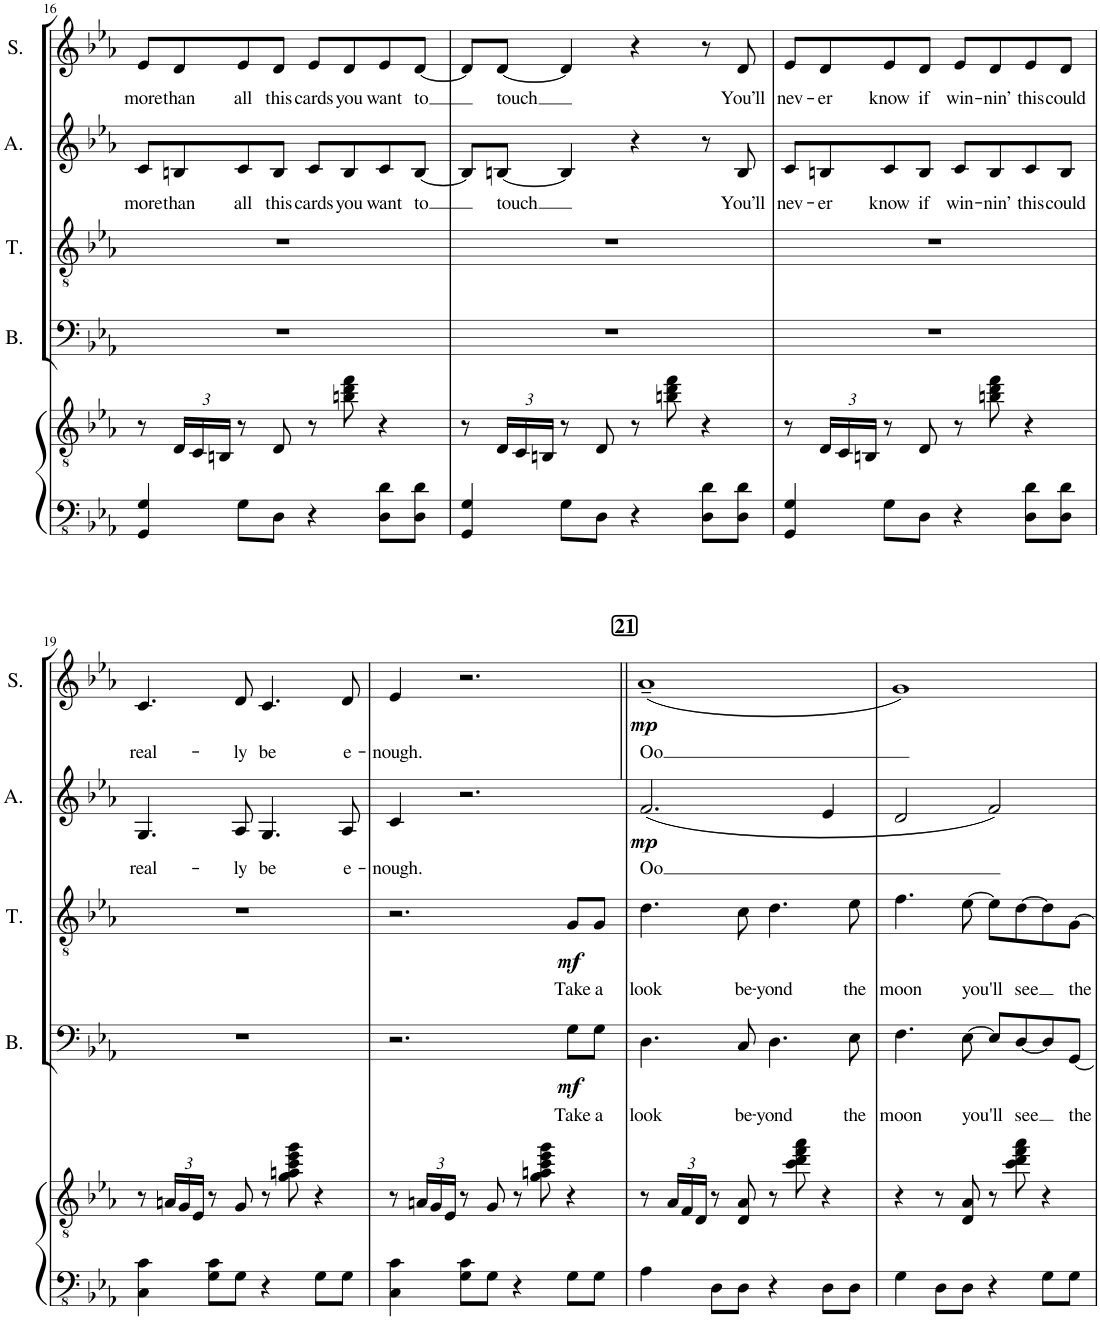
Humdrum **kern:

**kern	**kern	**kern	**text	**dynam	**kern	**text	**dynam	**kern	**text	**dynam	**kern	**text	**dynam
*part5	*part5	*part4	*part4	*part4	*part3	*part3	*part3	*part2	*part2	*part2	*part1	*part1	*part1
*staff6	*staff5	*staff4	*staff4	*staff4	*staff3	*staff3	*staff3	*staff2	*staff2	*staff2	*staff1	*staff1	*staff1
*I"Piano	*	*I"Bass	*	*	*I"Tenor	*	*	*I"Alto	*	*	*I"Soprano	*	*
*I'Pno	*	*I'B.	*	*	*I'T.	*	*	*I'A.	*	*	*I'S.	*	*
!!LO:PB:g=z
*clefFv4	*clefGv2	*clefF4	*	*	*clefGv2	*	*	*clefG2	*	*	*clefG2	*	*
*k[b-e-a-]	*k[b-e-a-]	*k[b-e-a-]	*	*	*k[b-e-a-]	*	*	*k[b-e-a-]	*	*	*k[b-e-a-]	*	*
*M4/4	*M4/4	*M4/4	*	*	*M4/4	*	*	*M4/4	*	*	*M4/4	*	*
=16	=16	=16	=16	=16	=16	=16	=16	=16	=16	=16	=16	=16	=16
!	!	!	!	!	!	!	!	!	!LO:LY:b	!	!	!LO:LY:b	!
4GGG/ 4GG/	8r	1r	.	.	1r	.	.	8c/L	more	.	8e-/L	more	.
*	*Xbrackettup	*	*	*	*	*	*	*	*	*	*	*	*
!	!	!	!	!	!	!	!	!	!LO:LY:b	!	!	!LO:LY:b	!
.	24D/LL	.	.	.	.	.	.	8Bn/	than	.	8d/	than	.
.	24C/	.	.	.	.	.	.	.	.	.	.	.	.
.	24BBn/JJ	.	.	.	.	.	.	.	.	.	.	.	.
!	!	!	!	!	!	!	!	!	!LO:LY:b	!	!	!LO:LY:b	!
8GG\L	8r	.	.	.	.	.	.	8c/	all	.	8e-/	all	.
!	!	!	!	!	!	!	!	!	!LO:LY:b	!	!	!LO:LY:b	!
8DD\J	8D/	.	.	.	.	.	.	8B/J	this	.	8d/J	this	.
!	!	!	!	!	!	!	!	!	!LO:LY:b	!	!	!LO:LY:b	!
4r	8r	.	.	.	.	.	.	8c/L	cards	.	8e-/L	cards	.
!	!	!	!	!	!	!	!	!	!LO:LY:b	!	!	!LO:LY:b	!
.	8bn\ 8dd\ 8ff\	.	.	.	.	.	.	8B/	you	.	8d/	you	.
!	!	!	!	!	!	!	!	!	!LO:LY:b	!	!	!LO:LY:b	!
8DD\ 8D\L	4r	.	.	.	.	.	.	8c/	want	.	8e-/	want	.
!	!	!	!	!	!	!	!	!	!LO:LY:b	!	!	!LO:LY:b	!
8DD\ 8D\J	.	.	.	.	.	.	.	[8B/J	to	.	[8d/J	to	.
=17	=17	=17	=17	=17	=17	=17	=17	=17	=17	=17	=17	=17	=17
4GGG/ 4GG/	8r	1r	.	.	1r	.	.	8B/L]	.	.	8d/L]	.	.
!	!	!	!	!	!	!	!	!	!LO:LY:b	!	!	!LO:LY:b	!
.	24D/LL	.	.	.	.	.	.	[8Bn/J	touch	.	[8d/J	touch	.
.	24C/	.	.	.	.	.	.	.	.	.	.	.	.
.	24BBn/JJ	.	.	.	.	.	.	.	.	.	.	.	.
8GG\L	8r	.	.	.	.	.	.	4B/]	.	.	4d/]	.	.
8DD\J	8D/	.	.	.	.	.	.	.	.	.	.	.	.
4r	8r	.	.	.	.	.	.	4r	.	.	4r	.	.
.	8bn\ 8dd\ 8ff\	.	.	.	.	.	.	.	.	.	.	.	.
8DD\ 8D\L	4r	.	.	.	.	.	.	8r	.	.	8r	.	.
!	!	!	!	!	!	!	!	!	!LO:LY:b	!	!	!LO:LY:b	!
8DD\ 8D\J	.	.	.	.	.	.	.	8B/	You’ll	.	8d/	You’ll	.
=18	=18	=18	=18	=18	=18	=18	=18	=18	=18	=18	=18	=18	=18
!	!	!	!	!	!	!	!	!	!LO:LY:b	!	!	!LO:LY:b	!
4GGG/ 4GG/	8r	1r	.	.	1r	.	.	8c/L	nev-	.	8e-/L	nev-	.
!	!	!	!	!	!	!	!	!	!LO:LY:b	!	!	!LO:LY:b	!
.	24D/LL	.	.	.	.	.	.	8Bn/	-er	.	8d/	-er	.
.	24C/	.	.	.	.	.	.	.	.	.	.	.	.
.	24BBn/JJ	.	.	.	.	.	.	.	.	.	.	.	.
!	!	!	!	!	!	!	!	!	!LO:LY:b	!	!	!LO:LY:b	!
8GG\L	8r	.	.	.	.	.	.	8c/	know	.	8e-/	know	.
!	!	!	!	!	!	!	!	!	!LO:LY:b	!	!	!LO:LY:b	!
8DD\J	8D/	.	.	.	.	.	.	8B/J	if	.	8d/J	if	.
!	!	!	!	!	!	!	!	!	!LO:LY:b	!	!	!LO:LY:b	!
4r	8r	.	.	.	.	.	.	8c/L	win-	.	8e-/L	win-	.
!	!	!	!	!	!	!	!	!	!LO:LY:b	!	!	!LO:LY:b	!
.	8bn\ 8dd\ 8ff\	.	.	.	.	.	.	8B/	-nin’	.	8d/	-nin’	.
!	!	!	!	!	!	!	!	!	!LO:LY:b	!	!	!LO:LY:b	!
8DD\ 8D\L	4r	.	.	.	.	.	.	8c/	this	.	8e-/	this	.
!	!	!	!	!	!	!	!	!	!LO:LY:b	!	!	!LO:LY:b	!
8DD\ 8D\J	.	.	.	.	.	.	.	8B/J	could	.	8d/J	could	.
!!LO:LB:g=z
=19	=19	=19	=19	=19	=19	=19	=19	=19	=19	=19	=19	=19	=19
!	!	!	!	!	!	!	!	!	!LO:LY:b	!	!	!LO:LY:b	!
4CC\ 4C\	8r	1r	.	.	1r	.	.	4.G/	real-	.	4.c/	real-	.
.	24An/LL	.	.	.	.	.	.	.	.	.	.	.	.
.	24G/	.	.	.	.	.	.	.	.	.	.	.	.
.	24E-/JJ	.	.	.	.	.	.	.	.	.	.	.	.
8GG\ 8C\L	8r	.	.	.	.	.	.	.	.	.	.	.	.
!	!	!	!	!	!	!	!	!	!LO:LY:b	!	!	!LO:LY:b	!
8GG\J	8G/	.	.	.	.	.	.	8A-/	-ly	.	8d/	-ly	.
!	!	!	!	!	!	!	!	!	!LO:LY:b	!	!	!LO:LY:b	!
4r	8r	.	.	.	.	.	.	4.G/	be	.	4.c/	be	.
.	8g\ 8an\ 8cc\ 8ee-\ 8gg\	.	.	.	.	.	.	.	.	.	.	.	.
8GG\L	4r	.	.	.	.	.	.	.	.	.	.	.	.
!	!	!	!	!	!	!	!	!	!LO:LY:b	!	!	!LO:LY:b	!
8GG\J	.	.	.	.	.	.	.	8A-/	e-	.	8d/	e-	.
=20	=20	=20	=20	=20	=20	=20	=20	=20	=20	=20	=20	=20	=20
!	!	!	!	!	!	!	!	!	!LO:LY:b	!	!	!LO:LY:b	!
4CC\ 4C\	8r	2.r	.	.	2.r	.	.	4c/	-nough.	.	4e-/	-nough.	.
.	24An/LL	.	.	.	.	.	.	.	.	.	.	.	.
.	24G/	.	.	.	.	.	.	.	.	.	.	.	.
.	24E-/JJ	.	.	.	.	.	.	.	.	.	.	.	.
8GG\ 8C\L	8r	.	.	.	.	.	.	2.r	.	.	2.r	.	.
8GG\J	8G/	.	.	.	.	.	.	.	.	.	.	.	.
4r	8r	.	.	.	.	.	.	.	.	.	.	.	.
.	8g\ 8an\ 8cc\ 8ee-\ 8gg\	.	.	.	.	.	.	.	.	.	.	.	.
!	!	!	!LO:LY:b	!LO:DY:b	!	!LO:LY:b	!LO:DY:b	!	!	!	!	!	!
8GG\L	4r	8G\L	Take	mf	8G/L	Take	mf	.	.	.	.	.	.
!	!	!	!LO:LY:b	!	!	!LO:LY:b	!	!	!	!	!	!	!
8GG\J	.	8G\J	a	.	8G/J	a	.	.	.	.	.	.	.
!!LO:REH:place=s1:a:B:cj:fs=12:t=21
=21||	=21||	=21||	=21||	=21||	=21||	=21||	=21||	=21||	=21||	=21||	=21||	=21||	=21||
!	!	!	!LO:LY:b	!	!	!LO:LY:b	!	!	!LO:LY:b	!LO:DY:b	!	!LO:LY:b	!LO:DY:b
4AA-\	8r	4.D\	look	.	4.d\	look	.	(2.f/	Oo	mp	(1a-~	Oo	mp
.	24A-/LL	.	.	.	.	.	.	.	.	.	.	.	.
.	24F/	.	.	.	.	.	.	.	.	.	.	.	.
.	24D/JJ	.	.	.	.	.	.	.	.	.	.	.	.
8DD\L	8r	.	.	.	.	.	.	.	.	.	.	.	.
!	!	!	!LO:LY:b	!	!	!LO:LY:b	!	!	!	!	!	!	!
8DD\J	8D/ 8A-/	8C/	be-	.	8c\	be-	.	.	.	.	.	.	.
!	!	!	!LO:LY:b	!	!	!LO:LY:b	!	!	!	!	!	!	!
4r	8r	4.D\	-yond	.	4.d\	-yond	.	.	.	.	.	.	.
.	8cc\ 8dd\ 8ff\ 8aa-\	.	.	.	.	.	.	.	.	.	.	.	.
8DD\L	4r	.	.	.	.	.	.	4e-/	.	.	.	.	.
!	!	!	!LO:LY:b	!	!	!LO:LY:b	!	!	!	!	!	!	!
8DD\J	.	8E-\	the	.	8e-\	the	.	.	.	.	.	.	.
=22	=22	=22	=22	=22	=22	=22	=22	=22	=22	=22	=22	=22	=22
!	!	!	!LO:LY:b	!	!	!LO:LY:b	!	!	!	!	!	!	!
4GG\	4r	4.F\	moon	.	4.f\	moon	.	2d/	.	.	1g)	.	.
8DD\L	8r	.	.	.	.	.	.	.	.	.	.	.	.
!	!	!	!LO:LY:b	!	!	!LO:LY:b	!	!	!	!	!	!	!
8DD\J	8D/ 8A-/	[8E-\	you'll	.	[8e-\	you'll	.	.	.	.	.	.	.
4r	8r	8E-/L]	.	.	8e-\L]	.	.	2f/)	.	.	.	.	.
!	!	!	!LO:LY:b	!	!	!LO:LY:b	!	!	!	!	!	!	!
.	8cc\ 8dd\ 8ff\ 8aa-\	[8D/	see	.	[8d\	see	.	.	.	.	.	.	.
8GG\L	4r	8D/]	.	.	8d\]	.	.	.	.	.	.	.	.
!	!	!	!LO:LY:b	!	!	!LO:LY:b	!	!	!	!	!	!	!
8GG\J	.	[8GG/J	the	.	[8G\J	the	.	.	.	.	.	.	.
=	=	=	=	=	=	=	=	=	=	=	=	=	=
*-	*-	*-	*-	*-	*-	*-	*-	*-	*-	*-	*-	*-	*-
